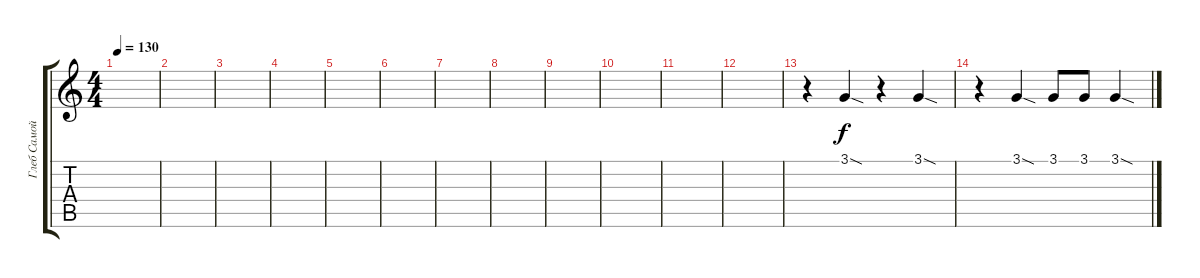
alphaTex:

\track ("Глеб Самойлов (fx)" "Глеб Самой") {instrument fx7echoes}
\staff {score tabs}
\tuning (E4 B3 G3 D3 A2 E2) {hide}
\ts (4 4)
\tempo 130
\clef g2
\ks c
|
|
|
|
|
|
|
|
|
|
|
|
r.4 3.1{sod}.4 r.4 3.1{sod}.4 |
r.4 3.1{sod}.4 3.1.8 3.1.8 3.1{sod}.4
